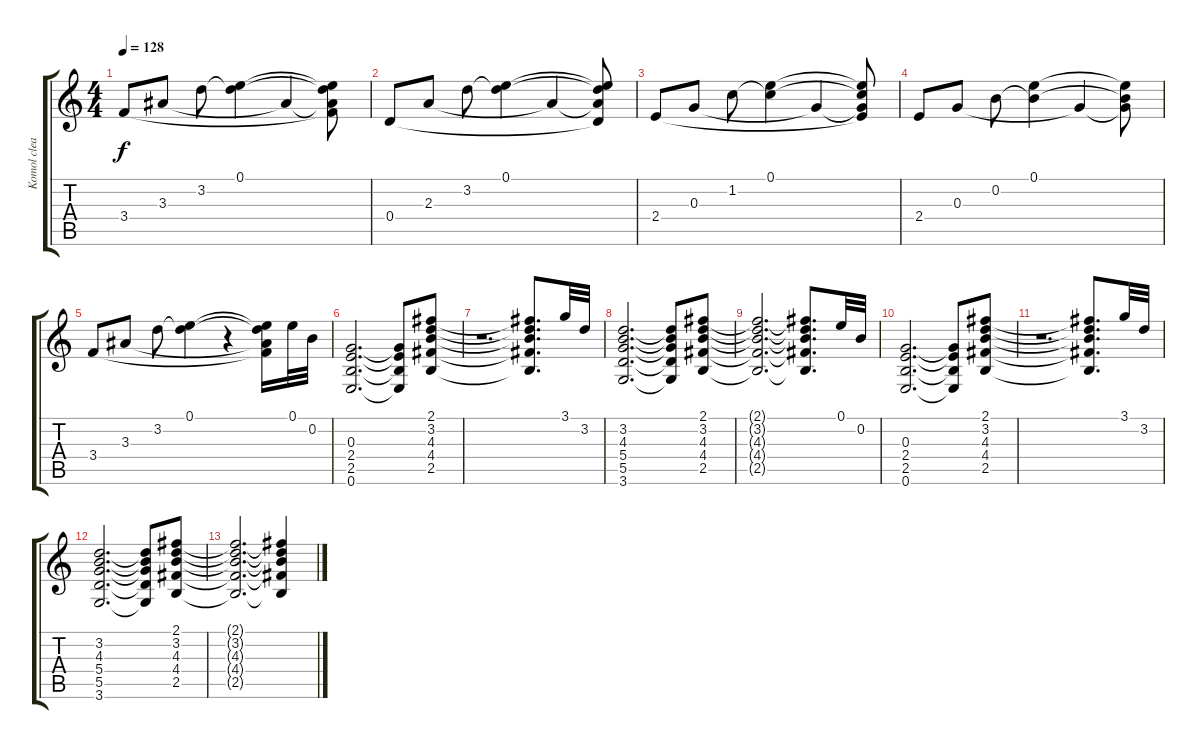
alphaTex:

\track ("Komol clean & solo" "Komol clea") {instrument electricguitarclean}
\staff {score tabs}
\tuning (E4 B3 G3 D3 A2 E2) {hide}
\ts (4 4)
\tempo 128
\clef g2
\ks c
3.4.8{dy f} 3.3.8 3.2.8 (0.1 3.2{t}).4 3.3{t}.4 (0.1{t} 3.2{t} 3.3{t} 3.4{t}).8 |
0.4.8 2.3.8 3.2.8 (0.1 3.2{t}).4 2.3{t}.4 (0.1{t} 3.2{t} 2.3{t} 0.4{t}).8 |
2.4.8 0.3.8 1.2.8 (0.1 1.2{t}).4 0.3{t}.4 (0.1{t} 1.2{t} 0.3{t} 2.4{t}).8 |
2.4.8 0.3.8 0.2.8 (0.1 0.2{t}).4 0.3{t}.4 (0.1{t} 0.2{t} 0.3{t}).8 |
3.4.8 3.3.8 3.2.8 (0.1 3.2{t}).4 r.4 (0.1{t} 3.2{t} 3.3{t} 3.4{t}).16 0.1.32 0.2.32 |
(0.3 2.4 2.5 0.6).2{d} (0.3{t} 2.4{t} 2.5{t} 0.6{t}).8 (2.1 3.2 4.3 4.4 2.5).8 |
r.2{d} (2.1{t} 3.2{t} 4.3{t} 4.4{t} 2.5{t}).8{d} 3.1.32 3.2.32 |
(3.2 4.3 5.4 5.5 3.6).2{d} (3.2{t} 4.3{t} 5.4{t} 5.5{t} 3.6{t}).8 (2.1 3.2 4.3 4.4 2.5).8 |
(2.1{t} 3.2{t} 4.3{t} 4.4{t} 2.5{t}).2{d} (2.1{t} 3.2{t} 4.3{t} 4.4{t} 2.5{t}).8{d} 0.1.32 0.2.32 |
(0.3 2.4 2.5 0.6).2{d} (0.3{t} 2.4{t} 2.5{t} 0.6{t}).8 (2.1 3.2 4.3 4.4 2.5).8 |
r.2{d} (2.1{t} 3.2{t} 4.3{t} 4.4{t} 2.5{t}).8{d} 3.1.32 3.2.32 |
(3.2 4.3 5.4 5.5 3.6).2{d} (3.2{t} 4.3{t} 5.4{t} 5.5{t} 3.6{t}).8 (2.1 3.2 4.3 4.4 2.5).8 |
(2.1{t} 3.2{t} 4.3{t} 4.4{t} 2.5{t}).2{d} (2.1{t} 3.2{t} 4.3{t} 4.4{t} 2.5{t}).4
